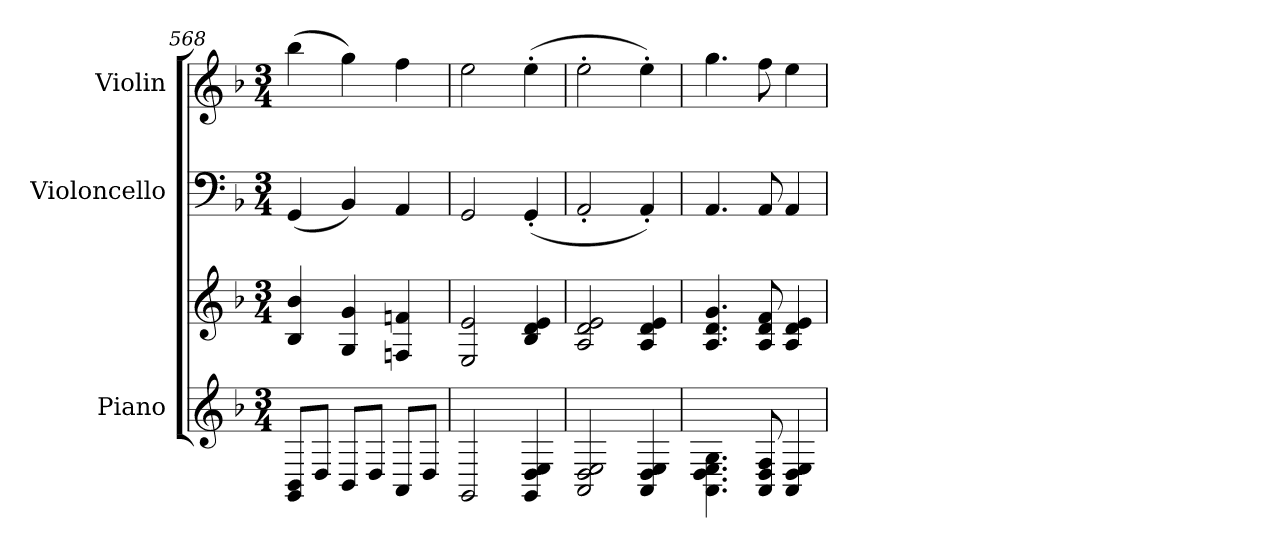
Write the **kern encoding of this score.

**kern	**kern	**kern	**kern
*part3	*part3	*part2	*part1
*staff4	*staff3	*staff2	*staff1
*I"Piano	*	*I"Violoncello	*I"Violin
*I'Pno	*	*I'Vc	*I'Vln
*clefG2	*clefG2	*clefF4	*clefG2
*k[b-]	*k[b-]	*k[b-]	*k[b-]
*M3/4	*M3/4	*M3/4	*M3/4
=568	=568	=568	=568
8GG/ 8BB-/L	4B-/ 4b-/	(<4GG/	(>4bb-\
8D/J	.	.	.
8BB-/L	4G/ 4g/	4BB-/)	4gg\)
8D/J	.	.	.
8AA/L	4Fn/ 4fn/	4AA/	4ff\
8D/J	.	.	.
!!LO:LB:g=z
=569	=569	=569	=569
2GG/	2E/ 2e/	2GG/	2ee\
4GG/ 4D/ 4E/	4B-/ 4d/ 4e/	(<4GG'/	(>4ee'\
=570	=570	=570	=570
2AA/ 2D/ 2E/	2A/ 2d/ 2e/	2AA'/	2ee'\
4AA/ 4D/ 4E/	4A/ 4d/ 4e/	4AA'/)	4ee'\)
=571	=571	=571	=571
4.AA\ 4.D\ 4.E\ 4.G\	4.A/ 4.d/ 4.g/	4.AA/	4.gg\
8AA/ 8D/ 8F/	8A/ 8d/ 8f/	8AA/	8ff\
4AA/ 4D/ 4E/	4A/ 4d/ 4e/	4AA/	4ee\
=	=	=	=
*-	*-	*-	*-
